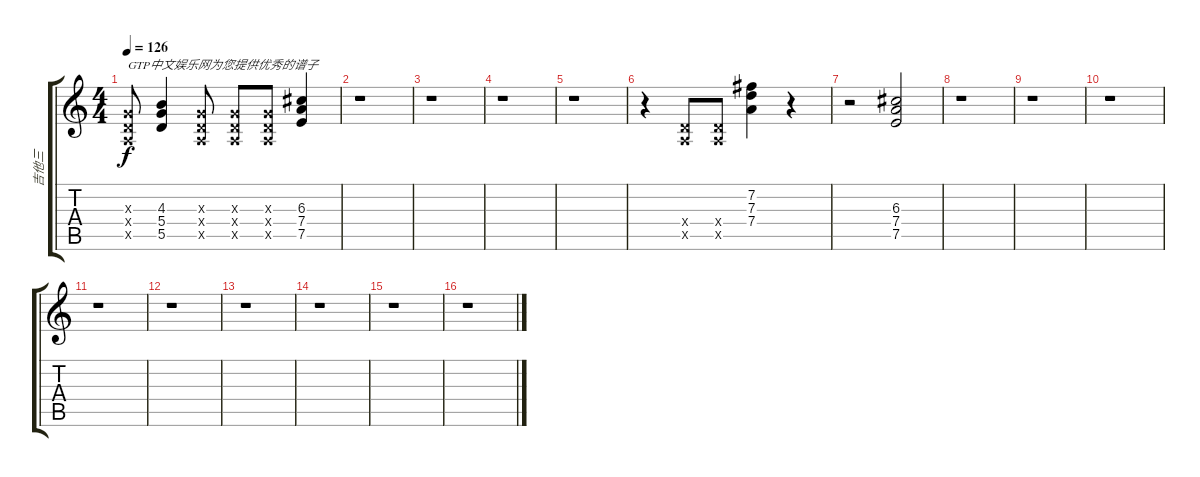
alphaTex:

\track ("吉他三" "吉他三") {instrument overdrivenguitar}
\staff {score tabs}
\tuning (E4 B3 G3 D3 A2 E2) {hide}
\ts (4 4)
\tempo 126
\clef g2
\ks c
(0.3{x} 0.4{x} 0.5{x}).8{txt "GTP中文娱乐网为您提供优秀的谱子" dy f} (4.3 5.4 5.5).4 (0.3{x} 0.4{x} 0.5{x}).8 (0.3{x} 0.4{x} 0.5{x}).8 (0.3{x} 0.4{x} 0.5{x}).8 (6.3 7.4 7.5).4 |
r.1 |
r.1 |
r.1 |
r.1 |
r.4 (0.4{x} 0.5{x}).8 (0.4{x} 0.5{x}).8 (7.2 7.3 7.4).4 r.4 |
r.2 (6.3 7.4 7.5).2 |
r.1 |
r.1 |
r.1 |
r.1 |
r.1 |
r.1 |
r.1 |
r.1 |
r.1
